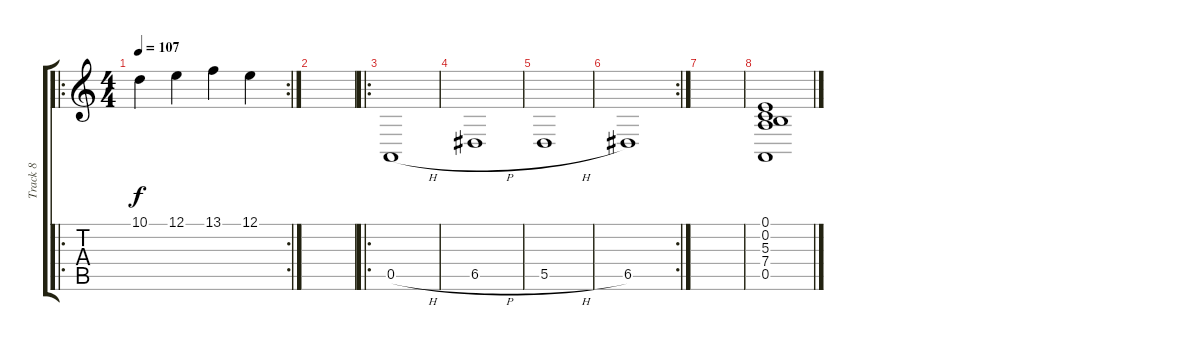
\track ("Track 8" "Track 8") {instrument fx5brightness}
\staff {score tabs}
\tuning (E4 B3 G3 D3 A2 E2) {hide}
\ro
\rc 2
\ts (4 4)
\tempo 107
\clef g2
\ks c
10.1.4{dy f} 12.1.4 13.1.4 12.1.4 |
|
\ro
0.5{h}.1 |
6.5{h}.1 |
5.5{h}.1 |
\rc 2
6.5.1 |
|
(0.1 0.2 5.3 7.4 0.5).1
